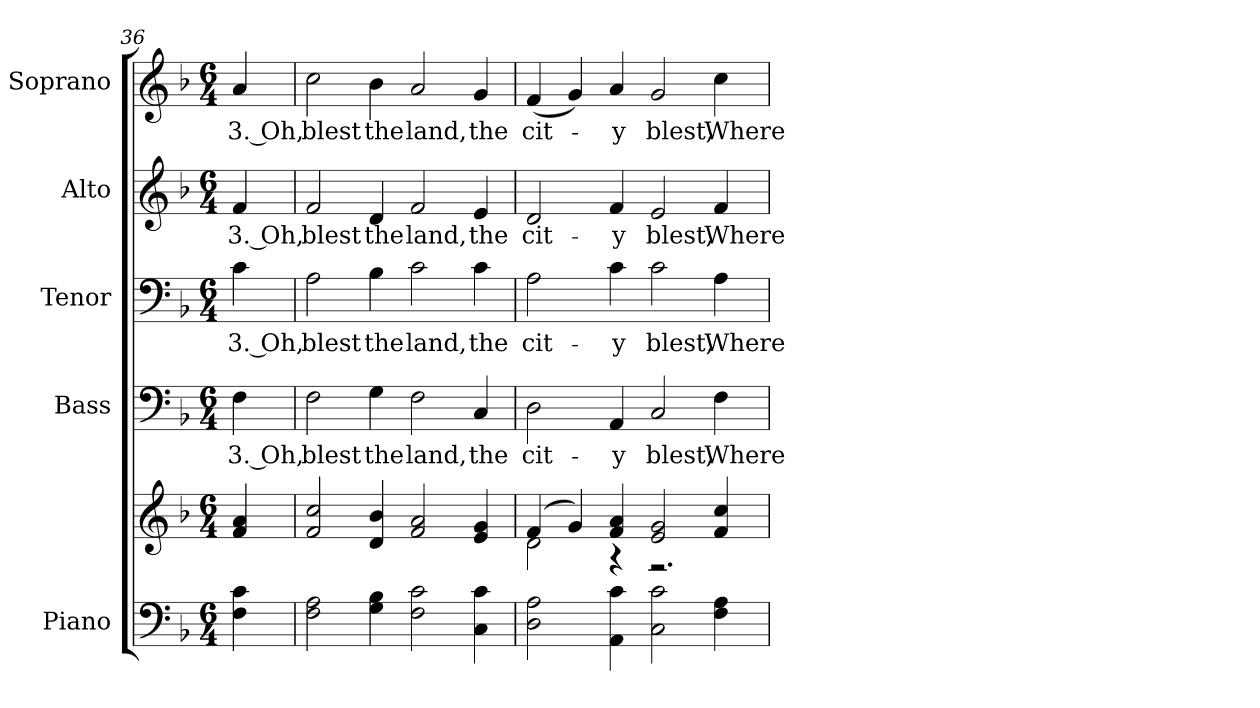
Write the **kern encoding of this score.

**kern	**kern	**kern	**text	**kern	**text	**kern	**text	**kern	**text
*part5	*part5	*part4	*part4	*part3	*part3	*part2	*part2	*part1	*part1
*staff6	*staff5	*staff4	*staff4	*staff3	*staff3	*staff2	*staff2	*staff1	*staff1
*I"Piano	*	*I"Bass	*	*I"Tenor	*	*I"Alto	*	*I"Soprano	*
*I'Pno.	*	*I'B.	*	*I'T.	*	*I'A.	*	*I'S.	*
*clefF4	*clefG2	*clefF4	*	*clefF4	*	*clefG2	*	*clefG2	*
*k[b-]	*k[b-]	*k[b-]	*	*k[b-]	*	*k[b-]	*	*k[b-]	*
*F:	*F:	*F:	*	*F:	*	*F:	*	*F:	*
*M6/4	*M6/4	*M6/4	*	*M6/4	*	*M6/4	*	*M6/4	*
=36	=36	=36	=36	=36	=36	=36	=36	=36	=36
!	!	!	!LO:LY:b:color=#000000	!	!	!	!	!	!
!	!	!	!	!	!LO:LY:b:color=#000000	!	!	!	!
!	!	!	!	!	!	!	!LO:LY:b:color=#000000	!	!
!	!	!	!	!	!	!	!	!	!LO:LY:b:color=#000000
4Fi\ 4ci	4fi/ 4ai	4Fi\	3. Oh,	4ci\	3. Oh,	4fi/	3. Oh,	4ai/	3. Oh,
=37	=37	=37	=37	=37	=37	=37	=37	=37	=37
!	!	!	!LO:LY:b:color=#000000	!	!	!	!	!	!
!	!	!	!	!	!LO:LY:b:color=#000000	!	!	!	!
!	!	!	!	!	!	!	!LO:LY:b:color=#000000	!	!
!	!	!	!	!	!	!	!	!	!LO:LY:b:color=#000000
2Fi\ 2Ai	2fi/ 2cci	2Fi\	blest	2Ai\	blest	2fi/	blest	2cci\	blest
!	!	!	!LO:LY:b:color=#000000	!	!	!	!	!	!
!	!	!	!	!	!LO:LY:b:color=#000000	!	!	!	!
!	!	!	!	!	!	!	!LO:LY:b:color=#000000	!	!
!	!	!	!	!	!	!	!	!	!LO:LY:b:color=#000000
4Gi\ 4B-i	4di/ 4b-i	4Gi\	the	4B-i\	the	4di/	the	4b-i\	the
!	!	!	!LO:LY:b:color=#000000	!	!	!	!	!	!
!	!	!	!	!	!LO:LY:b:color=#000000	!	!	!	!
!	!	!	!	!	!	!	!LO:LY:b:color=#000000	!	!
!	!	!	!	!	!	!	!	!	!LO:LY:b:color=#000000
2Fi\ 2ci	2fi/ 2ai	2Fi\	land,	2ci\	land,	2fi/	land,	2ai/	land,
!	!	!	!LO:LY:b:color=#000000	!	!	!	!	!	!
!	!	!	!	!	!LO:LY:b:color=#000000	!	!	!	!
!	!	!	!	!	!	!	!LO:LY:b:color=#000000	!	!
!	!	!	!	!	!	!	!	!	!LO:LY:b:color=#000000
4Ci\ 4ci	4ei/ 4gi	4Ci/	the	4ci\	the	4ei/	the	4gi/	the
=38	=38	=38	=38	=38	=38	=38	=38	=38	=38
*	*^	*	*	*	*	*	*	*	*
!	!	!	!	!LO:LY:b:color=#000000	!	!	!	!	!	!
!	!	!	!	!	!	!LO:LY:b:color=#000000	!	!	!	!
!	!	!	!	!	!	!	!	!LO:LY:b:color=#000000	!	!
!	!	!	!	!	!	!	!	!	!	!LO:LY:b:color=#000000
2Di\ 2Ai	(4fi/	2di\	2Di\	cit-	2Ai\	cit-	2di/	cit-	(4fi/	cit-
.	4gi/)	.	.	.	.	.	.	.	4gi/)	.
!	!	!	!	!LO:LY:b:color=#000000	!	!	!	!	!	!
!	!	!	!	!	!	!LO:LY:b:color=#000000	!	!	!	!
!	!	!	!	!	!	!	!	!LO:LY:b:color=#000000	!	!
!	!	!	!	!	!	!	!	!	!	!LO:LY:b:color=#000000
4AAi\ 4ci	4fi/ 4ai	4r	4AAi/	-y	4ci\	-y	4fi/	-y	4ai/	-y
!	!	!	!	!LO:LY:b:color=#000000	!	!	!	!	!	!
!	!	!	!	!	!	!LO:LY:b:color=#000000	!	!	!	!
!	!	!	!	!	!	!	!	!LO:LY:b:color=#000000	!	!
!	!	!	!	!	!	!	!	!	!	!LO:LY:b:color=#000000
2Ci\ 2ci	2ei/ 2gi	2.r	2Ci/	blest,	2ci\	blest,	2ei/	blest,	2gi/	blest,
!	!	!	!	!LO:LY:b:color=#000000	!	!	!	!	!	!
!	!	!	!	!	!	!LO:LY:b:color=#000000	!	!	!	!
!	!	!	!	!	!	!	!	!LO:LY:b:color=#000000	!	!
!	!	!	!	!	!	!	!	!	!	!LO:LY:b:color=#000000
4Fi\ 4Ai	4fi/ 4cci	.	4Fi\	Where	4Ai\	Where	4fi/	Where	4cci\	Where
*	*v	*v	*	*	*	*	*	*	*	*
=	=	=	=	=	=	=	=	=	=
*-	*-	*-	*-	*-	*-	*-	*-	*-	*-
